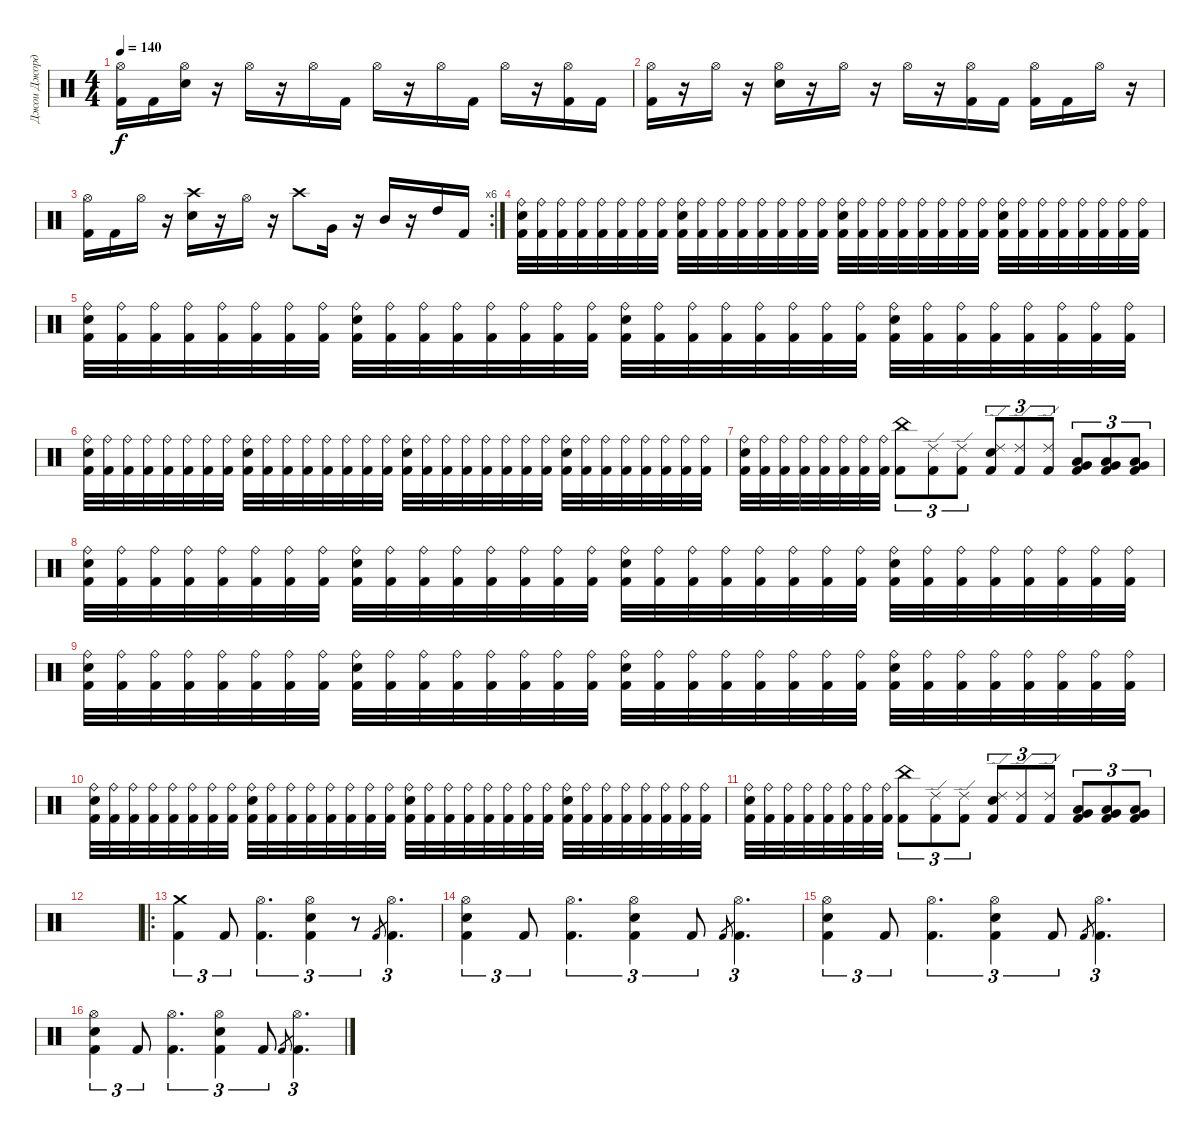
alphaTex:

\track ("Джои Джордисон #1" "Джои Джорд") {instrument percussion}
\staff {score}
\articulation defaults
\ts (4 4)
\tempo 140
\clef neutral
\ks c
("Hi-Hat (open)" "Kick (hit) 2").16{dy f} "Kick (hit) 2".16 ("Hi-Hat (open)" "Electric Snare (hit)").16 r.16 "Hi-Hat (open)".16 r.16 "Hi-Hat (open)".16 "Kick (hit) 2".16 "Hi-Hat (open)".16 r.16 "Hi-Hat (open)".16 "Kick (hit) 2".16 "Hi-Hat (open)".16 r.16 ("Hi-Hat (open)" "Kick (hit) 2").16 "Kick (hit) 2".16 |
("Hi-Hat (open)" "Kick (hit) 2").16 r.16 "Hi-Hat (open)".16 r.16 ("Hi-Hat (open)" "Electric Snare (hit)").16 r.16 "Hi-Hat (open)".16 r.16 "Hi-Hat (open)".16 r.16 ("Hi-Hat (open)" "Kick (hit) 2").16 "Kick (hit) 2".16 ("Hi-Hat (open)" "Kick (hit) 2").16 "Kick (hit) 2".16 "Hi-Hat (open)".16 r.16 |
\rc 6
("Hi-Hat (open)" "Kick (hit) 2").16 "Kick (hit) 2".16 "Hi-Hat (open)".16 r.16 ("Crash high (hit)" "Electric Snare (hit)").16 r.16 "Hi-Hat (open)".16 r.16 "Crash high (hit)".8 "Very Low Tom (hit)".16 r.16 "Mid Tom (hit)".16 r.16 "High Tom (hit)".16 "Kick (hit) 2".16 |
("Ride (bell)" "Electric Snare (hit)" "Kick (hit) 2").32 ("Ride (bell)" "Kick (hit) 2").32 ("Ride (bell)" "Kick (hit) 2").32 ("Ride (bell)" "Kick (hit) 2").32 ("Ride (bell)" "Kick (hit) 2").32 ("Ride (bell)" "Kick (hit) 2").32 ("Ride (bell)" "Kick (hit) 2").32 ("Ride (bell)" "Kick (hit) 2").32 ("Ride (bell)" "Electric Snare (hit)" "Kick (hit) 2").32 ("Ride (bell)" "Kick (hit) 2").32 ("Ride (bell)" "Kick (hit) 2").32 ("Ride (bell)" "Kick (hit) 2").32 ("Ride (bell)" "Kick (hit) 2").32 ("Ride (bell)" "Kick (hit) 2").32 ("Ride (bell)" "Kick (hit) 2").32 ("Ride (bell)" "Kick (hit) 2").32 ("Ride (bell)" "Electric Snare (hit)" "Kick (hit) 2").32 ("Ride (bell)" "Kick (hit) 2").32 ("Ride (bell)" "Kick (hit) 2").32 ("Ride (bell)" "Kick (hit) 2").32 ("Ride (bell)" "Kick (hit) 2").32 ("Ride (bell)" "Kick (hit) 2").32 ("Ride (bell)" "Kick (hit) 2").32 ("Ride (bell)" "Kick (hit) 2").32 ("Ride (bell)" "Electric Snare (hit)" "Kick (hit) 2").32 ("Ride (bell)" "Kick (hit) 2").32 ("Ride (bell)" "Kick (hit) 2").32 ("Ride (bell)" "Kick (hit) 2").32 ("Ride (bell)" "Kick (hit) 2").32 ("Ride (bell)" "Kick (hit) 2").32 ("Ride (bell)" "Kick (hit) 2").32 ("Ride (bell)" "Kick (hit) 2").32 |
("Ride (bell)" "Electric Snare (hit)" "Kick (hit) 2").32 ("Ride (bell)" "Kick (hit) 2").32 ("Ride (bell)" "Kick (hit) 2").32 ("Ride (bell)" "Kick (hit) 2").32 ("Ride (bell)" "Kick (hit) 2").32 ("Ride (bell)" "Kick (hit) 2").32 ("Ride (bell)" "Kick (hit) 2").32 ("Ride (bell)" "Kick (hit) 2").32 ("Ride (bell)" "Electric Snare (hit)" "Kick (hit) 2").32 ("Ride (bell)" "Kick (hit) 2").32 ("Ride (bell)" "Kick (hit) 2").32 ("Ride (bell)" "Kick (hit) 2").32 ("Ride (bell)" "Kick (hit) 2").32 ("Ride (bell)" "Kick (hit) 2").32 ("Ride (bell)" "Kick (hit) 2").32 ("Ride (bell)" "Kick (hit) 2").32 ("Ride (bell)" "Electric Snare (hit)" "Kick (hit) 2").32 ("Ride (bell)" "Kick (hit) 2").32 ("Ride (bell)" "Kick (hit) 2").32 ("Ride (bell)" "Kick (hit) 2").32 ("Ride (bell)" "Kick (hit) 2").32 ("Ride (bell)" "Kick (hit) 2").32 ("Ride (bell)" "Kick (hit) 2").32 ("Ride (bell)" "Kick (hit) 2").32 ("Ride (bell)" "Electric Snare (hit)" "Kick (hit) 2").32 ("Ride (bell)" "Kick (hit) 2").32 ("Ride (bell)" "Kick (hit) 2").32 ("Ride (bell)" "Kick (hit) 2").32 ("Ride (bell)" "Kick (hit) 2").32 ("Ride (bell)" "Kick (hit) 2").32 ("Ride (bell)" "Kick (hit) 2").32 ("Ride (bell)" "Kick (hit) 2").32 |
("Ride (bell)" "Electric Snare (hit)" "Kick (hit) 2").32 ("Ride (bell)" "Kick (hit) 2").32 ("Ride (bell)" "Kick (hit) 2").32 ("Ride (bell)" "Kick (hit) 2").32 ("Ride (bell)" "Kick (hit) 2").32 ("Ride (bell)" "Kick (hit) 2").32 ("Ride (bell)" "Kick (hit) 2").32 ("Ride (bell)" "Kick (hit) 2").32 ("Ride (bell)" "Electric Snare (hit)" "Kick (hit) 2").32 ("Ride (bell)" "Kick (hit) 2").32 ("Ride (bell)" "Kick (hit) 2").32 ("Ride (bell)" "Kick (hit) 2").32 ("Ride (bell)" "Kick (hit) 2").32 ("Ride (bell)" "Kick (hit) 2").32 ("Ride (bell)" "Kick (hit) 2").32 ("Ride (bell)" "Kick (hit) 2").32 ("Ride (bell)" "Electric Snare (hit)" "Kick (hit) 2").32 ("Ride (bell)" "Kick (hit) 2").32 ("Ride (bell)" "Kick (hit) 2").32 ("Ride (bell)" "Kick (hit) 2").32 ("Ride (bell)" "Kick (hit) 2").32 ("Ride (bell)" "Kick (hit) 2").32 ("Ride (bell)" "Kick (hit) 2").32 ("Ride (bell)" "Kick (hit) 2").32 ("Ride (bell)" "Electric Snare (hit)" "Kick (hit) 2").32 ("Ride (bell)" "Kick (hit) 2").32 ("Ride (bell)" "Kick (hit) 2").32 ("Ride (bell)" "Kick (hit) 2").32 ("Ride (bell)" "Kick (hit) 2").32 ("Ride (bell)" "Kick (hit) 2").32 ("Ride (bell)" "Kick (hit) 2").32 ("Ride (bell)" "Kick (hit) 2").32 |
("Ride (bell)" "Electric Snare (hit)" "Kick (hit) 2").32 ("Ride (bell)" "Kick (hit) 2").32 ("Ride (bell)" "Kick (hit) 2").32 ("Ride (bell)" "Kick (hit) 2").32 ("Ride (bell)" "Kick (hit) 2").32 ("Ride (bell)" "Kick (hit) 2").32 ("Ride (bell)" "Kick (hit) 2").32 ("Ride (bell)" "Kick (hit) 2").32 ("China (hit)" "Kick (hit) 2").8{tu (3 2)} ("Ride (edge) 2" "Kick (hit) 2").8{tu (3 2)} ("Ride (edge) 2" "Kick (hit) 2").8{tu (3 2)} ("Ride (edge) 2" "Electric Snare (hit)" "Kick (hit) 2").8{tu (3 2)} ("Ride (edge) 2" "Kick (hit) 2").8{tu (3 2)} ("Ride (edge) 2" "Kick (hit) 2").8{tu (3 2)} ("Very Low Tom (hit)" "Low Floor Tom (hit)" "Kick (hit) 2").8{tu (3 2)} ("Very Low Tom (hit)" "Low Floor Tom (hit)" "Kick (hit) 2").8{tu (3 2)} ("Very Low Tom (hit)" "Low Floor Tom (hit)" "Kick (hit) 2").8{tu (3 2)} |
("Ride (bell)" "Electric Snare (hit)" "Kick (hit) 2").32 ("Ride (bell)" "Kick (hit) 2").32 ("Ride (bell)" "Kick (hit) 2").32 ("Ride (bell)" "Kick (hit) 2").32 ("Ride (bell)" "Kick (hit) 2").32 ("Ride (bell)" "Kick (hit) 2").32 ("Ride (bell)" "Kick (hit) 2").32 ("Ride (bell)" "Kick (hit) 2").32 ("Ride (bell)" "Electric Snare (hit)" "Kick (hit) 2").32 ("Ride (bell)" "Kick (hit) 2").32 ("Ride (bell)" "Kick (hit) 2").32 ("Ride (bell)" "Kick (hit) 2").32 ("Ride (bell)" "Kick (hit) 2").32 ("Ride (bell)" "Kick (hit) 2").32 ("Ride (bell)" "Kick (hit) 2").32 ("Ride (bell)" "Kick (hit) 2").32 ("Ride (bell)" "Electric Snare (hit)" "Kick (hit) 2").32 ("Ride (bell)" "Kick (hit) 2").32 ("Ride (bell)" "Kick (hit) 2").32 ("Ride (bell)" "Kick (hit) 2").32 ("Ride (bell)" "Kick (hit) 2").32 ("Ride (bell)" "Kick (hit) 2").32 ("Ride (bell)" "Kick (hit) 2").32 ("Ride (bell)" "Kick (hit) 2").32 ("Ride (bell)" "Electric Snare (hit)" "Kick (hit) 2").32 ("Ride (bell)" "Kick (hit) 2").32 ("Ride (bell)" "Kick (hit) 2").32 ("Ride (bell)" "Kick (hit) 2").32 ("Ride (bell)" "Kick (hit) 2").32 ("Ride (bell)" "Kick (hit) 2").32 ("Ride (bell)" "Kick (hit) 2").32 ("Ride (bell)" "Kick (hit) 2").32 |
("Ride (bell)" "Electric Snare (hit)" "Kick (hit) 2").32 ("Ride (bell)" "Kick (hit) 2").32 ("Ride (bell)" "Kick (hit) 2").32 ("Ride (bell)" "Kick (hit) 2").32 ("Ride (bell)" "Kick (hit) 2").32 ("Ride (bell)" "Kick (hit) 2").32 ("Ride (bell)" "Kick (hit) 2").32 ("Ride (bell)" "Kick (hit) 2").32 ("Ride (bell)" "Electric Snare (hit)" "Kick (hit) 2").32 ("Ride (bell)" "Kick (hit) 2").32 ("Ride (bell)" "Kick (hit) 2").32 ("Ride (bell)" "Kick (hit) 2").32 ("Ride (bell)" "Kick (hit) 2").32 ("Ride (bell)" "Kick (hit) 2").32 ("Ride (bell)" "Kick (hit) 2").32 ("Ride (bell)" "Kick (hit) 2").32 ("Ride (bell)" "Electric Snare (hit)" "Kick (hit) 2").32 ("Ride (bell)" "Kick (hit) 2").32 ("Ride (bell)" "Kick (hit) 2").32 ("Ride (bell)" "Kick (hit) 2").32 ("Ride (bell)" "Kick (hit) 2").32 ("Ride (bell)" "Kick (hit) 2").32 ("Ride (bell)" "Kick (hit) 2").32 ("Ride (bell)" "Kick (hit) 2").32 ("Ride (bell)" "Electric Snare (hit)" "Kick (hit) 2").32 ("Ride (bell)" "Kick (hit) 2").32 ("Ride (bell)" "Kick (hit) 2").32 ("Ride (bell)" "Kick (hit) 2").32 ("Ride (bell)" "Kick (hit) 2").32 ("Ride (bell)" "Kick (hit) 2").32 ("Ride (bell)" "Kick (hit) 2").32 ("Ride (bell)" "Kick (hit) 2").32 |
("Ride (bell)" "Electric Snare (hit)" "Kick (hit) 2").32 ("Ride (bell)" "Kick (hit) 2").32 ("Ride (bell)" "Kick (hit) 2").32 ("Ride (bell)" "Kick (hit) 2").32 ("Ride (bell)" "Kick (hit) 2").32 ("Ride (bell)" "Kick (hit) 2").32 ("Ride (bell)" "Kick (hit) 2").32 ("Ride (bell)" "Kick (hit) 2").32 ("Ride (bell)" "Electric Snare (hit)" "Kick (hit) 2").32 ("Ride (bell)" "Kick (hit) 2").32 ("Ride (bell)" "Kick (hit) 2").32 ("Ride (bell)" "Kick (hit) 2").32 ("Ride (bell)" "Kick (hit) 2").32 ("Ride (bell)" "Kick (hit) 2").32 ("Ride (bell)" "Kick (hit) 2").32 ("Ride (bell)" "Kick (hit) 2").32 ("Ride (bell)" "Electric Snare (hit)" "Kick (hit) 2").32 ("Ride (bell)" "Kick (hit) 2").32 ("Ride (bell)" "Kick (hit) 2").32 ("Ride (bell)" "Kick (hit) 2").32 ("Ride (bell)" "Kick (hit) 2").32 ("Ride (bell)" "Kick (hit) 2").32 ("Ride (bell)" "Kick (hit) 2").32 ("Ride (bell)" "Kick (hit) 2").32 ("Ride (bell)" "Electric Snare (hit)" "Kick (hit) 2").32 ("Ride (bell)" "Kick (hit) 2").32 ("Ride (bell)" "Kick (hit) 2").32 ("Ride (bell)" "Kick (hit) 2").32 ("Ride (bell)" "Kick (hit) 2").32 ("Ride (bell)" "Kick (hit) 2").32 ("Ride (bell)" "Kick (hit) 2").32 ("Ride (bell)" "Kick (hit) 2").32 |
("Ride (bell)" "Electric Snare (hit)" "Kick (hit) 2").32 ("Ride (bell)" "Kick (hit) 2").32 ("Ride (bell)" "Kick (hit) 2").32 ("Ride (bell)" "Kick (hit) 2").32 ("Ride (bell)" "Kick (hit) 2").32 ("Ride (bell)" "Kick (hit) 2").32 ("Ride (bell)" "Kick (hit) 2").32 ("Ride (bell)" "Kick (hit) 2").32 ("China (hit)" "Kick (hit) 2").8{tu (3 2)} ("Ride (edge) 2" "Kick (hit) 2").8{tu (3 2)} ("Ride (edge) 2" "Kick (hit) 2").8{tu (3 2)} ("Ride (edge) 2" "Electric Snare (hit)" "Kick (hit) 2").8{tu (3 2)} ("Ride (edge) 2" "Kick (hit) 2").8{tu (3 2)} ("Ride (edge) 2" "Kick (hit) 2").8{tu (3 2)} ("Very Low Tom (hit)" "Low Floor Tom (hit)" "Kick (hit) 2").8{tu (3 2)} ("Very Low Tom (hit)" "Low Floor Tom (hit)" "Kick (hit) 2").8{tu (3 2)} ("Very Low Tom (hit)" "Low Floor Tom (hit)" "Kick (hit) 2").8{tu (3 2)} |
|
\ro
("Crash medium (hit)" "Kick (hit) 2").4{tu (3 2)} "Kick (hit) 2".8{tu (3 2)} ("Hi-Hat (open)" "Kick (hit) 2").4{d tu (3 2)} ("Hi-Hat (open)" "Electric Snare (hit)" "Kick (hit) 2").4{tu (3 2)} r.8{tu (3 2)} "Kick (hit) 2".8{gr} ("Hi-Hat (open)" "Kick (hit) 2").4{d tu (3 2)} |
("Hi-Hat (open)" "Electric Snare (hit)" "Kick (hit) 2").4{tu (3 2)} "Kick (hit) 2".8{tu (3 2)} ("Hi-Hat (open)" "Kick (hit) 2").4{d tu (3 2)} ("Hi-Hat (open)" "Electric Snare (hit)" "Kick (hit) 2").4{tu (3 2)} "Kick (hit) 2".8{tu (3 2)} "Kick (hit) 2".8{gr} ("Hi-Hat (open)" "Kick (hit) 2").4{d tu (3 2)} |
("Hi-Hat (open)" "Electric Snare (hit)" "Kick (hit) 2").4{tu (3 2)} "Kick (hit) 2".8{tu (3 2)} ("Hi-Hat (open)" "Kick (hit) 2").4{d tu (3 2)} ("Hi-Hat (open)" "Electric Snare (hit)" "Kick (hit) 2").4{tu (3 2)} "Kick (hit) 2".8{tu (3 2)} "Kick (hit) 2".8{gr} ("Hi-Hat (open)" "Kick (hit) 2").4{d tu (3 2)} |
("Hi-Hat (open)" "Electric Snare (hit)" "Kick (hit) 2").4{tu (3 2)} "Kick (hit) 2".8{tu (3 2)} ("Hi-Hat (open)" "Kick (hit) 2").4{d tu (3 2)} ("Hi-Hat (open)" "Electric Snare (hit)" "Kick (hit) 2").4{tu (3 2)} "Kick (hit) 2".8{tu (3 2)} "Kick (hit) 2".8{gr} ("Hi-Hat (open)" "Kick (hit) 2").4{d tu (3 2)}
